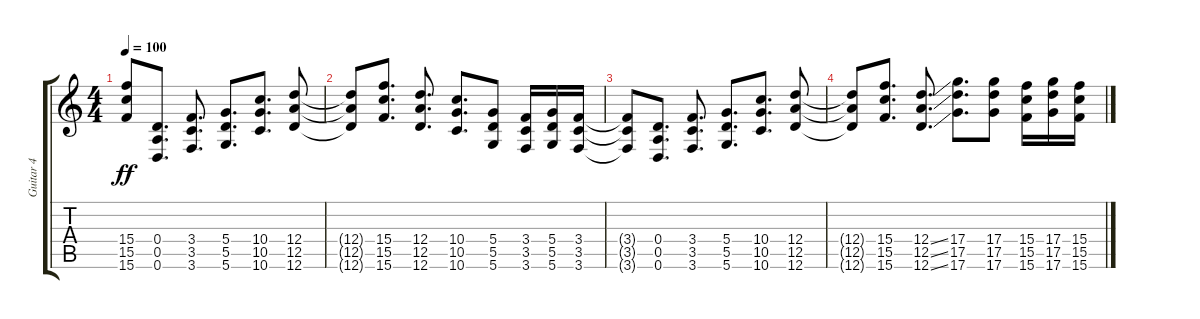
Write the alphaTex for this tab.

\track ("Guitar 4" "Guitar 4") {instrument distortionguitar}
\staff {score tabs}
\tuning (E4 B3 G3 D3 A2 D2) {hide}
\ts (4 4)
\tempo 100
\clef g2
\ks c
(15.4{t} 15.5{t} 15.6{t}).8{dy ff} (0.4 0.5 0.6).8{d} (3.4 3.5 3.6).8{d} (5.4 5.5 5.6).8{d} (10.4 10.5 10.6).8{d} (12.4 12.5 12.6).8 |
(12.4{t} 12.5{t} 12.6{t}).8 (15.4 15.5 15.6).8{d} (12.4 12.5 12.6).8{d} (10.4 10.5 10.6).8{d} (5.4 5.5 5.6).8 (3.4 3.5 3.6).16 (5.4 5.5 5.6).16 (3.4 3.5 3.6).16 |
(3.4{t} 3.5{t} 3.6{t}).8 (0.4 0.5 0.6).8{d} (3.4 3.5 3.6).8{d} (5.4 5.5 5.6).8{d} (10.4 10.5 10.6).8{d} (12.4 12.5 12.6).8 |
(12.4{t} 12.5{t} 12.6{t}).8 (15.4 15.5 15.6).8{d} (12.4{ss} 12.5{ss} 12.6{ss}).8{d} (17.4 17.5 17.6).8{d} (17.4 17.5 17.6).8 (15.4 15.5 15.6).16 (17.4 17.5 17.6).16 (15.4 15.5 15.6).16
